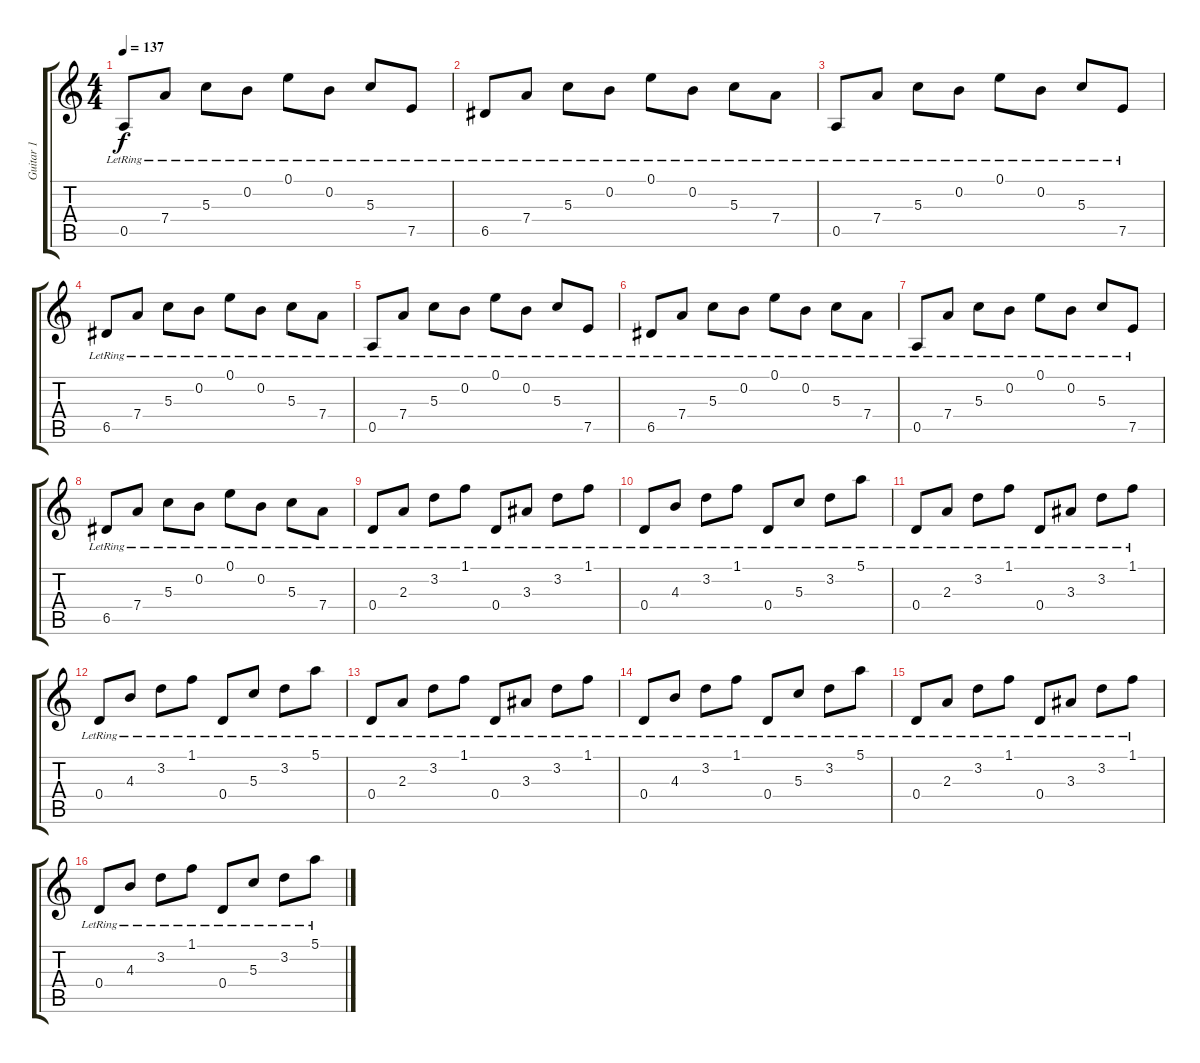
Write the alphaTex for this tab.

\track ("Guitar 1" "Guitar 1") {instrument acousticguitarsteel}
\staff {score tabs}
\tuning (E4 B3 G3 D3 A2 E2) {hide}
\ts (4 4)
\tempo 137
\clef g2
\ks c
0.5{lr}.8{dy f} 7.4{lr}.8 5.3{lr}.8 0.2{lr}.8 0.1{lr}.8 0.2{lr}.8 5.3{lr}.8 7.5{lr}.8 |
6.5{lr}.8 7.4{lr}.8 5.3{lr}.8 0.2{lr}.8 0.1{lr}.8 0.2{lr}.8 5.3{lr}.8 7.4{lr}.8 |
0.5{lr}.8 7.4{lr}.8 5.3{lr}.8 0.2{lr}.8 0.1{lr}.8 0.2{lr}.8 5.3{lr}.8 7.5{lr}.8 |
6.5{lr}.8 7.4{lr}.8 5.3{lr}.8 0.2{lr}.8 0.1{lr}.8 0.2{lr}.8 5.3{lr}.8 7.4{lr}.8 |
0.5{lr}.8 7.4{lr}.8 5.3{lr}.8 0.2{lr}.8 0.1{lr}.8 0.2{lr}.8 5.3{lr}.8 7.5{lr}.8 |
6.5{lr}.8 7.4{lr}.8 5.3{lr}.8 0.2{lr}.8 0.1{lr}.8 0.2{lr}.8 5.3{lr}.8 7.4{lr}.8 |
0.5{lr}.8 7.4{lr}.8 5.3{lr}.8 0.2{lr}.8 0.1{lr}.8 0.2{lr}.8 5.3{lr}.8 7.5{lr}.8 |
6.5{lr}.8 7.4{lr}.8 5.3{lr}.8 0.2{lr}.8 0.1{lr}.8 0.2{lr}.8 5.3{lr}.8 7.4{lr}.8 |
0.4{lr}.8 2.3{lr}.8 3.2{lr}.8 1.1{lr}.8 0.4{lr}.8 3.3{lr}.8 3.2{lr}.8 1.1{lr}.8 |
0.4{lr}.8 4.3{lr}.8 3.2{lr}.8 1.1{lr}.8 0.4{lr}.8 5.3{lr}.8 3.2{lr}.8 5.1{lr}.8 |
0.4{lr}.8 2.3{lr}.8 3.2{lr}.8 1.1{lr}.8 0.4{lr}.8 3.3{lr}.8 3.2{lr}.8 1.1{lr}.8 |
0.4{lr}.8 4.3{lr}.8 3.2{lr}.8 1.1{lr}.8 0.4{lr}.8 5.3{lr}.8 3.2{lr}.8 5.1{lr}.8 |
0.4{lr}.8 2.3{lr}.8 3.2{lr}.8 1.1{lr}.8 0.4{lr}.8 3.3{lr}.8 3.2{lr}.8 1.1{lr}.8 |
0.4{lr}.8 4.3{lr}.8 3.2{lr}.8 1.1{lr}.8 0.4{lr}.8 5.3{lr}.8 3.2{lr}.8 5.1{lr}.8 |
0.4{lr}.8 2.3{lr}.8 3.2{lr}.8 1.1{lr}.8 0.4{lr}.8 3.3{lr}.8 3.2{lr}.8 1.1{lr}.8 |
0.4{lr}.8 4.3{lr}.8 3.2{lr}.8 1.1{lr}.8 0.4{lr}.8 5.3{lr}.8 3.2{lr}.8 5.1{lr}.8
